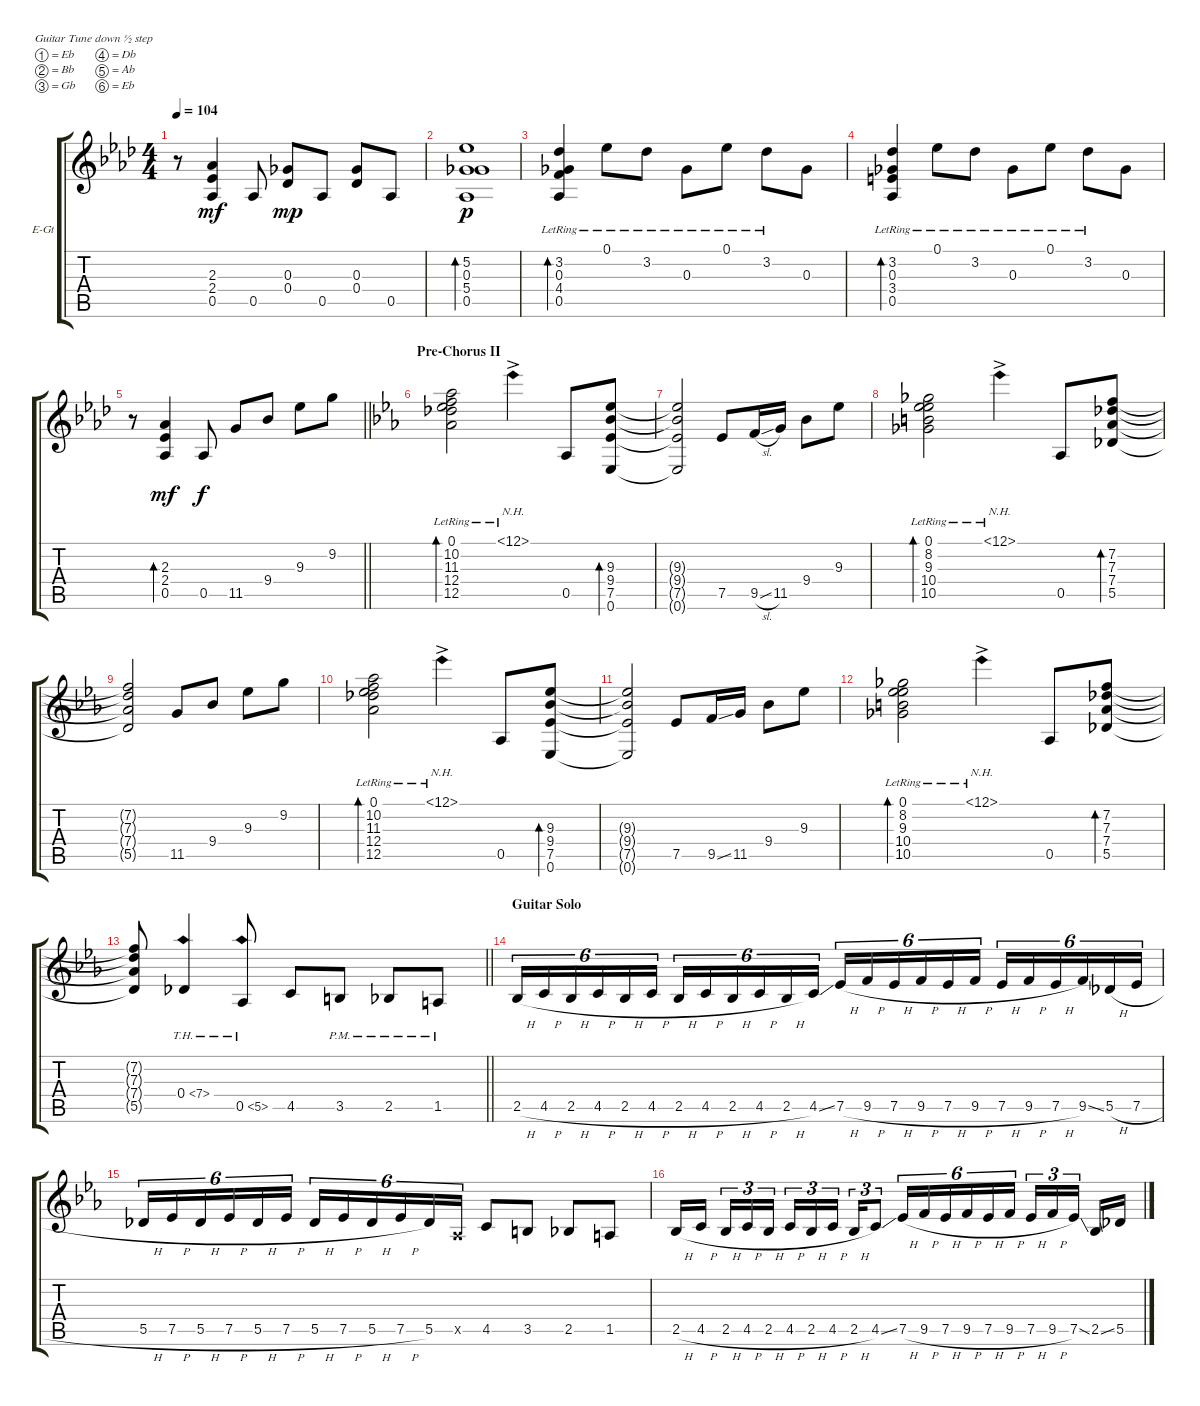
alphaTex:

\bracketExtendMode groupsimilarinstruments
\firstSystemTrackNameOrientation horizontal
\otherSystemsTrackNameOrientation horizontal
\track ("Guitar" "E-Gt") {instrument electricguitarclean}
\staff {score tabs}
\tuning (Eb4 Bb3 Gb3 Db3 Ab2 Eb2)
\ts (4 4)
\tempo 104
\clef g2
\ks ab
r.8{dy p} (2.3 2.4 0.5).4{dy mf} 0.5.8 (0.3 0.4).8{dy mp} 0.5.8 (0.3 0.4).8 0.5.8 |
(5.2 0.3 5.4 0.5).1{bd 60 dy p} |
(3.2{lr} 0.3{lr} 4.4{lr} 0.5{lr}).4{bd 240} 0.1{lr}.8 3.2{lr}.8 0.3{lr}.8 0.1{lr}.8 3.2{lr}.8 0.3.8 |
(3.2{lr} 0.3{lr} 3.4{lr} 0.5{lr}).4{bd 30} 0.1{lr}.8 3.2{lr}.8 0.3{lr}.8 0.1{lr}.8 3.2{lr}.8 0.3.8 |
\barLineRight lightlight
r.8 (2.3 2.4 0.5).4{bd 30 dy mf} 0.5.8{dy f} 11.5.8 9.4.8 9.3.8 9.2.8 |
\section ("" "Pre-Chorus II")
\ks eb
(0.1 10.2{lr} 11.3{lr} 12.4{lr} 12.5{lr}).2{bd 240} 12.1{nh ac lr}.4 0.5.8 (9.3 9.4 7.5 0.6).8{bd 30} |
(9.3{t} 9.4{t} 7.5{t} 0.6{t}).2 7.5.8 9.5{sl}.16 11.5.16 9.4.8 9.3.8 |
(0.1 8.2{lr} 9.3{lr} 10.4{lr} 10.5{lr}).2{bd 240} 12.1{nh ac lr}.4 0.5.8 (7.2 7.3 7.4 5.5).8{bd 30} |
(7.2{t} 7.3{t} 7.4{t} 5.5{t}).2 11.5.8 9.4.8 9.3.8 9.2.8 |
(0.1 10.2{lr} 11.3{lr} 12.4{lr} 12.5{lr}).2{bd 240} 12.1{nh ac lr}.4 0.5.8 (9.3 9.4 7.5 0.6).8{bd 30} |
(9.3{t} 9.4{t} 7.5{t} 0.6{t}).2 7.5.8 9.5{ss}.16 11.5.16 9.4.8 9.3.8 |
(0.1 8.2{lr} 9.3{lr} 10.4{lr} 10.5{lr}).2{bd 240} 12.1{nh ac lr}.4 0.5.8 (7.2 7.3 7.4 5.5).8{bd 30} |
\barLineRight lightlight
(7.2{t} 7.3{t} 7.4{t} 5.5{t}).8 0.4{th 7}.4 0.5{th 5}.8 4.5.8 3.5{pm}.8 2.5{pm}.8 1.5{pm}.8 |
\section ("" "Guitar Solo")
2.5{h}.16{tu (6 4)} 4.5{h}.16{tu (6 4)} 2.5{h}.16{tu (6 4)} 4.5{h}.16{tu (6 4)} 2.5{h}.16{tu (6 4)} 4.5{h}.16{tu (6 4)} 2.5{h}.16{tu (6 4)} 4.5{h}.16{tu (6 4)} 2.5{h}.16{tu (6 4)} 4.5{h}.16{tu (6 4)} 2.5{h}.16{tu (6 4)} 4.5{ss}.16{tu (6 4)} 7.5{h}.16{tu (6 4)} 9.5{h}.16{tu (6 4)} 7.5{h}.16{tu (6 4)} 9.5{h}.16{tu (6 4)} 7.5{h}.16{tu (6 4)} 9.5{h}.16{tu (6 4)} 7.5{h}.16{tu (6 4)} 9.5{h}.16{tu (6 4)} 7.5{h}.16{tu (6 4)} 9.5{ss}.16{tu (6 4)} 5.5{h}.16{tu (6 4)} 7.5{h}.16{tu (6 4)} |
5.5{h}.16{tu (6 4)} 7.5{h}.16{tu (6 4)} 5.5{h}.16{tu (6 4)} 7.5{h}.16{tu (6 4)} 5.5{h}.16{tu (6 4)} 7.5{h}.16{tu (6 4)} 5.5{h}.16{tu (6 4)} 7.5{h}.16{tu (6 4)} 5.5{h}.16{tu (6 4)} 7.5{h}.16{tu (6 4)} 5.5.16{tu (6 4)} 0.5{x}.16{tu (6 4)} 4.5.8 3.5.8 2.5.8 1.5.8 |
2.5{h}.16 4.5{h}.16 2.5{h}.16{tu (3 2)} 4.5{h}.16{tu (3 2)} 2.5{h}.16{tu (3 2)} 4.5{h}.16{tu (3 2)} 2.5{h}.16{tu (3 2)} 4.5{h}.16{tu (3 2)} 2.5{h}.16{tu (3 2)} 4.5{ss}.8{tu (3 2)} 7.5{h}.16{tu (6 4)} 9.5{h}.16{tu (6 4)} 7.5{h}.16{tu (6 4)} 9.5{h}.16{tu (6 4)} 7.5{h}.16{tu (6 4)} 9.5{h}.16{tu (6 4)} 7.5{h}.16{tu (3 2)} 9.5{h}.16{tu (3 2)} 7.5{ss}.16{tu (3 2)} 2.5{ss}.16 5.5.16
